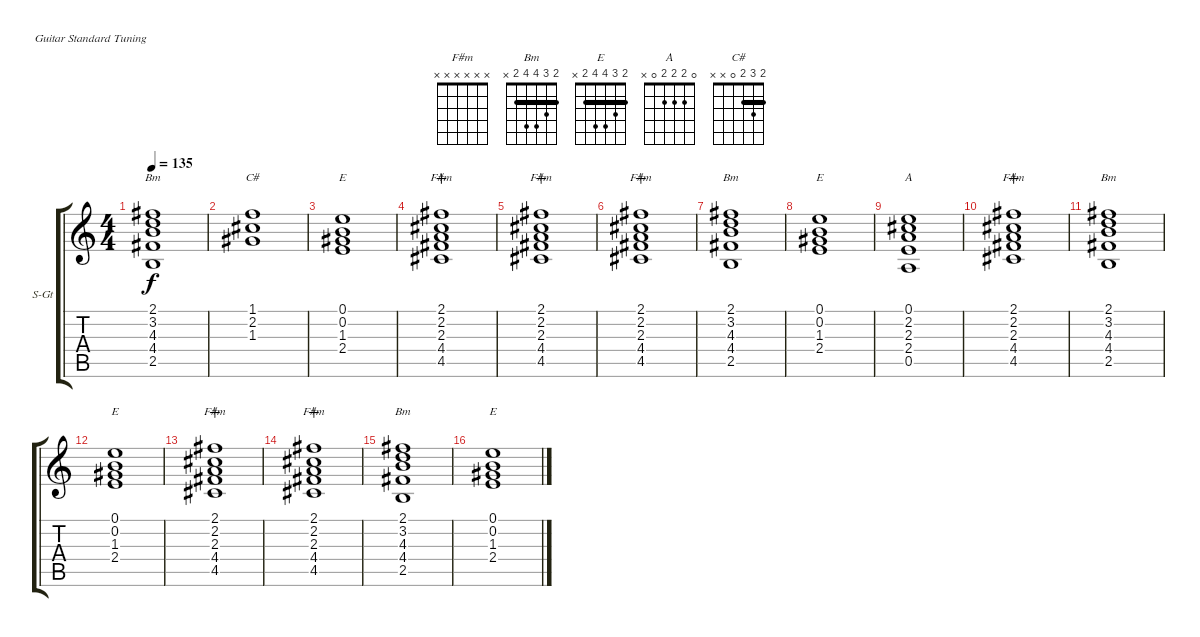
\bracketExtendMode groupsimilarinstruments
\firstSystemTrackNameOrientation horizontal
\otherSystemsTrackNameOrientation horizontal
\track ("¼üÅÌ" "S-Gt") {instrument stringensemble1}
\staff {score tabs}
\tuning (E4 B3 G3 D3 A2 E2)
\displaytranspose 12
\chord ("F#m" x x x x x x)
\chord ("Bm" 2 3 4 4 2 x) {barre 2}
\chord ("E" 2 3 4 4 2 x) {barre 2}
\chord ("A" 0 2 2 2 0 x)
\chord ("C#" 2 3 2 0 x x) {barre 2}
\ts (4 4)
\tempo 135
\clef g2
\ks c
(2.1 3.2 4.3 4.4 2.5).1{ch "Bm" dy f} |
(1.1 2.2 1.3).1{ch "C#"} |
(0.1 0.2 1.3 2.4).1{ch "E"} |
(2.1 2.2 2.3 4.4 4.5).1{ch "F#m" wahc} |
(2.1 2.2 2.3 4.4 4.5).1{ch "F#m" wahc} |
(2.1 2.2 2.3 4.4 4.5).1{ch "F#m" wahc} |
(2.1 3.2 4.3 4.4 2.5).1{ch "Bm"} |
(0.1 0.2 1.3 2.4).1{ch "E"} |
(0.1 2.2 2.3 2.4 0.5).1{ch "A"} |
(2.1 2.2 2.3 4.4 4.5).1{ch "F#m" wahc} |
(2.1 3.2 4.3 4.4 2.5).1{ch "Bm"} |
(0.1 0.2 1.3 2.4).1{ch "E"} |
(2.1 2.2 2.3 4.4 4.5).1{ch "F#m" wahc} |
(2.1 2.2 2.3 4.4 4.5).1{ch "F#m" wahc} |
(2.1 3.2 4.3 4.4 2.5).1{ch "Bm"} |
(0.1 0.2 1.3 2.4).1{ch "E"}
